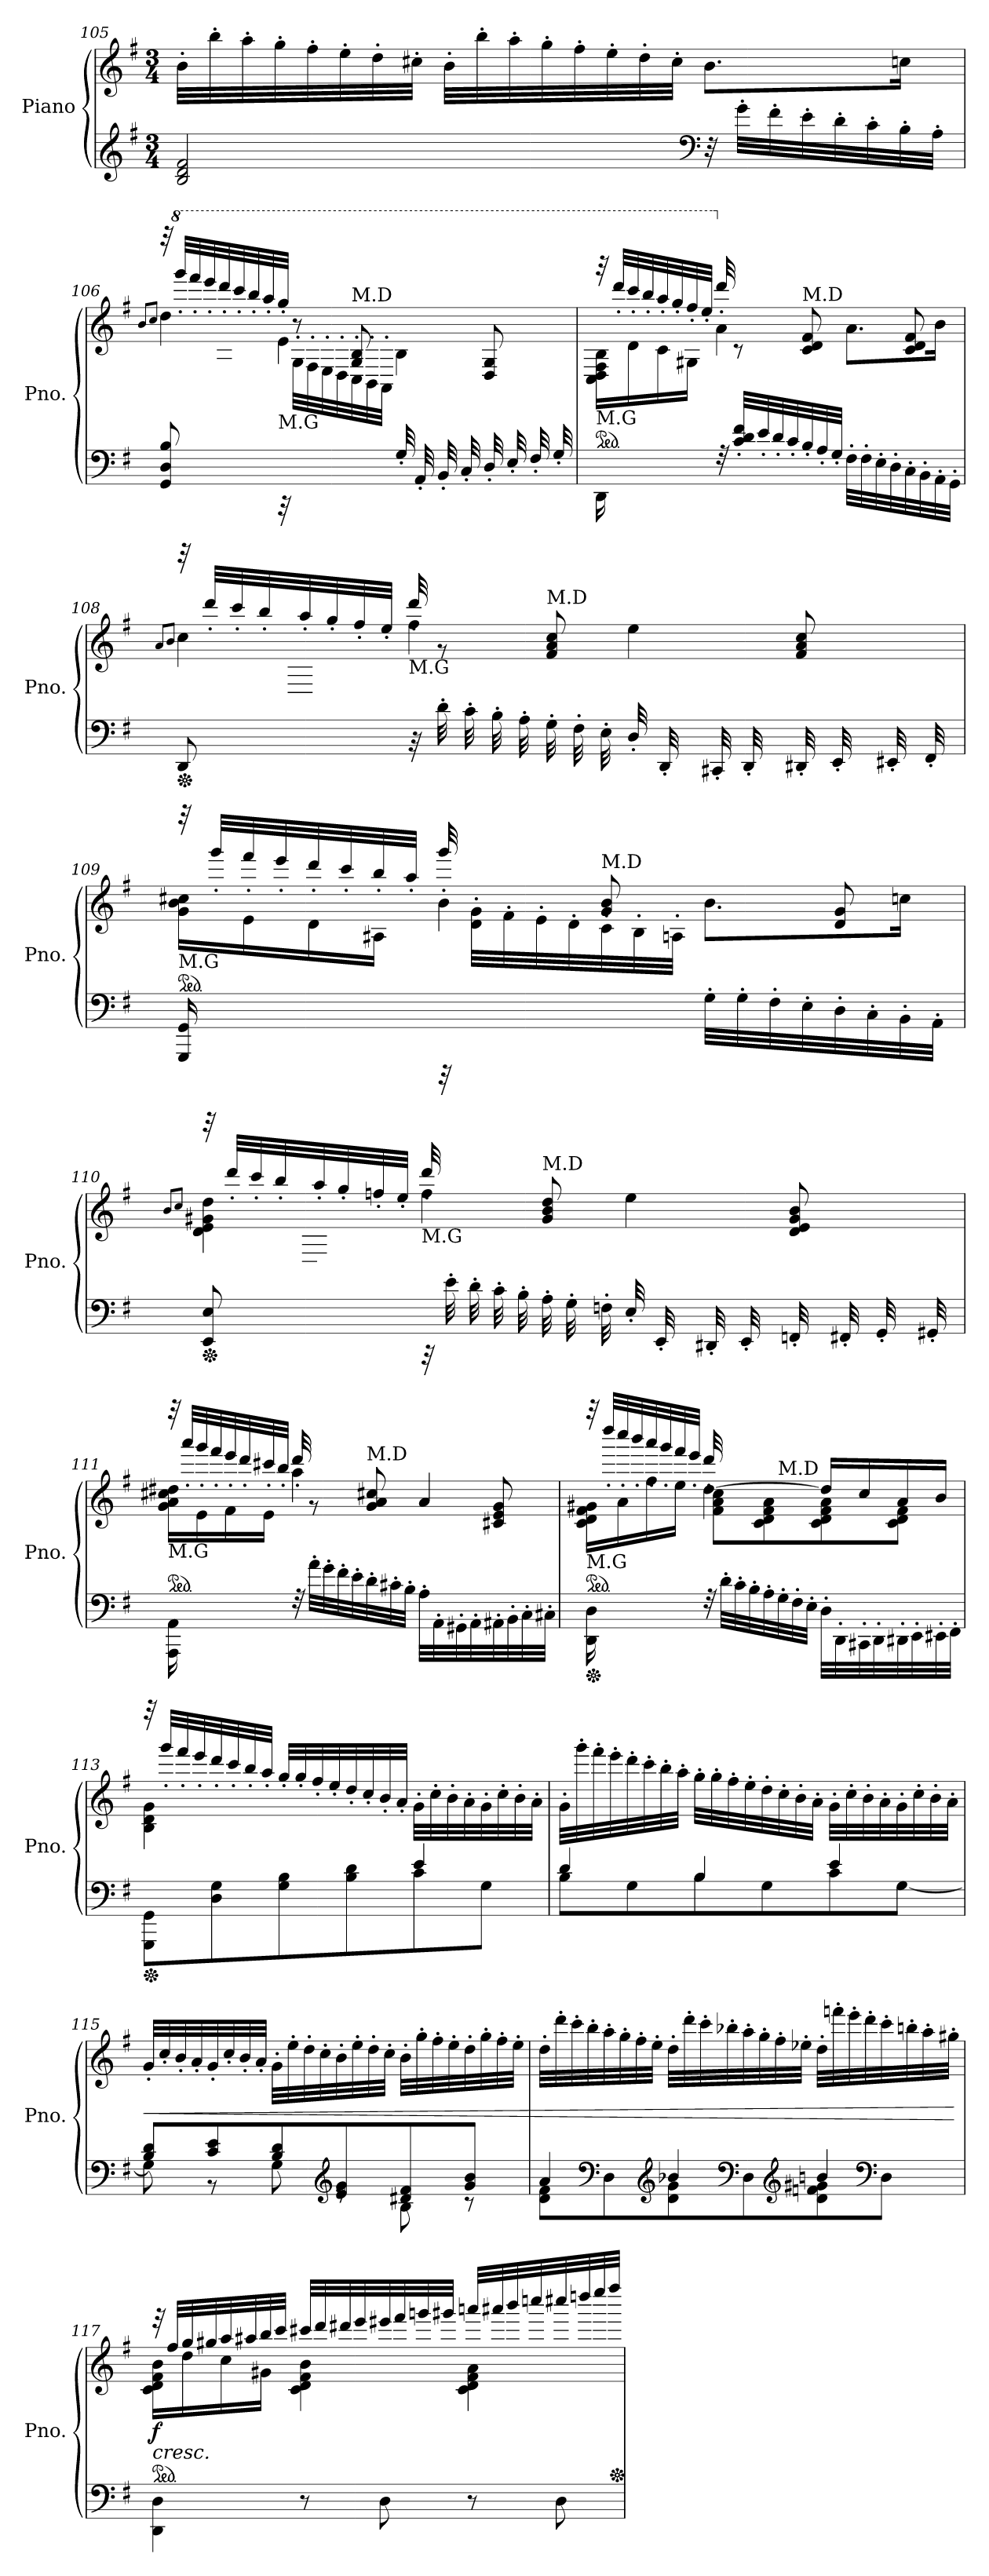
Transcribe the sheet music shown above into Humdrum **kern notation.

**kern	**kern	**dynam
*part1	*part1	*part1
*staff2	*staff1	*staff1/2
*I"Piano	*	*
*I'Pno.	*	*
!!LO:LB:g=z
*clefG2	*clefG2	*
*k[f#]	*k[f#]	*
*M3/4	*M3/4	*
=105	=105	=105
2B/ 2d/ 2f#/	32b'\LLL	.
.	32bb'\	.
.	32aa'\	.
.	32gg'\	.
.	32ff#'\	.
.	32ee'\	.
.	32dd'\	.
.	32cc#X'\JJJ	.
.	32b'\LLL	.
.	32bb'\	.
.	32aa'\	.
.	32gg'\	.
.	32ff#'\	.
.	32ee'\	.
.	32dd'\	.
.	32cc#'\JJJ	.
*clefF4	*	*
*	*MM60	*
32r	8.b\L	.
32g'\LLL	.	.
32f#'\	.	.
32e'\	.	.
32d'\	.	.
32c'\	.	.
32B'\	16ccn\Jk	.
32A'\JJJ	.	.
!!LO:PB:g=z
=106	=106	=106
*	*MM40	*
.	8qb/L	.
.	8qcc/J	.
*	*^	*
*	*	*^	*
8GG/ 8D/ 8B/L	4dd\	32raaaa	8ryy	.
*	*8va	*	*	*
*	*MM80	*	*	*
.	.	32gggg'/LLL	.	.
.	.	32ffff#'/	.	.
.	.	32eeee'/	.	.
8ryy	.	32dddd'/	8g\ 8b\J	.
.	.	32cccc'/	.	.
.	.	32bbb'/	.	.
.	.	32aaa'/	.	.
!	!LO:TX:b:t=M.G	!	!	!
32rAAA	4ee\	32ggg'/JJJ	32ryy	.
8..ryy	.	8r	32g'\LLL	.
.	.	.	32f#'\	.
.	.	.	32e'\	.
.	.	.	32d'\	.
!	!	!LO:TX:a:t=M.D	!	!
.	.	8g/ 8b/	32c'\	.
.	.	.	32B'\	.
.	.	.	32A'\JJJ	.
32G'/LLL	4b\	.	4ryy	.
32AA'/	.	16.ryy	.	.
32BB'/	.	.	.	.
32C'/	.	.	.	.
32D'/	.	8d/ 8g/	.	.
32E'/	.	.	.	.
32F#'/	.	.	.	.
32G'/JJJ	.	.	.	.
!!LO:LB:g=z	!!	!!
=107	=107	=107	=107	=107
*^	*	*	*	*
*	*	*ped	*	*	*
*v	*v	*	*	*	*
*	*MM40	*	*	*
*^	*	*	*	*
!	!	!LO:TX:b:t=M.G	!	!	!
4ryy	16DD\	16ryy	32raaaa	16c\ 16d\ 16f#\ 16b\LL	.
*	*	*8va	*	*	*
*	*	*MM80	*	*	*
.	.	.	32dddd'/LLL	.	.
.	2ryy	16rBByy	32cccc'/	16dd\	.
.	.	.	32bbb'/	.	.
.	.	16rFyy	32aaa'/	16cc\	.
.	.	.	32ggg'/	.	.
.	.	16rFyy	32fff#'/	16g#X\JJ	.
.	.	.	32eee'/JJJ	.	.
*	*	*X8va	*	*	*
32rF	.	4a\	32ddd'/	2ryy	.
32c/' 32d/' 32f#/'LLL	.	.	8r	.	.
32e'/	.	.	.	.	.
32d'/	.	.	.	.	.
32c'/	.	.	.	.	.
!	!	!	!LO:TX:a:t=M.D	!	!
32B'/	.	.	8c/ 8d/ 8f#/	.	.
32A'/	.	.	.	.	.
32G'/JJJ	.	.	.	.	.
32F#'\LLL	.	8.a\L	.	.	.
32F#'\	.	.	16.ryy	.	.
32E'\	8.ryy	.	.	.	.
32D'\	.	.	.	.	.
32C'\	.	.	8c/ 8d/ 8f#/	.	.
32BB'\	.	.	.	.	.
32AA'\	.	16b\Jk	.	.	.
32GG'\JJJ	.	.	.	.	.
*v	*v	*	*	*	*
!!LO:LB:g=z	!!	!!
=108	=108	=108	=108	=108
*	*MM40	*	*	*
.	8qa/L	.	.	.
.	8qb/J	.	.	.
*Xped	*	*	*	*
8DD/L	4cc\	32raaaa	8ryy	.
*	*8va	*	*	*
*	*MM80	*	*	*
.	.	32dddd'/LLL	.	.
.	.	32cccc'/	.	.
.	.	32bbb'/	.	.
8ryy	.	32aaa'/	8c\ 8d\ 8f#\J	.
.	.	32ggg'/	.	.
.	.	32fff#'/	.	.
.	.	32eee'/JJJ	.	.
*	*X8va	*	*	*
!	!LO:TX:b:t=M.G	!	!	!
32rBB	4ff#\	32ddd'/	2ryy	.
32d'\LLL	.	8r	.	.
32c'\	.	.	.	.
32B'\	.	.	.	.
32A'\	.	.	.	.
!	!	!LO:TX:a:t=M.D	!	!
32G'\	.	8f#/ 8a/ 8cc/	.	.
32F#'\	.	.	.	.
32E'\JJJ	.	.	.	.
32D'/LLL	4ee\	.	.	.
32DD'/	.	16.ryy	.	.
32CC#X'/	.	.	.	.
32DD'/	.	.	.	.
32DD#X'/	.	8f#/ 8a/ 8cc/	.	.
32EE'/	.	.	.	.
32EE#X'/	.	.	.	.
32FF#'/JJJ	.	.	.	.
!!LO:LB:g=z	!!	!!
=109	=109	=109	=109	=109
*^	*	*	*	*
*	*	*ped	*	*	*
*v	*v	*	*	*	*
*	*MM40	*	*	*
*^	*	*	*	*
!	!	!LO:TX:b:t=M.G	!	!	!
4ryy	16GGG/ 16GG/	16ryy	32raaaa	16g\ 16b\ 16cc#X\LL	.
*	*	*8va	*	*	*
*	*	*MM80	*	*	*
.	.	.	32gggg'/LLL	.	.
.	2ryy	16rBByy	32ffff#'/	16ee\	.
.	.	.	32eeee'/	.	.
.	.	16rFyy	32dddd'/	16dd\	.
.	.	.	32cccc'/	.	.
.	.	16rFyy	32bbb'/	16a#X\JJ	.
.	.	.	32aaa'/JJJ	.	.
*	*	*X8va	*	*	*
32rBBBB	.	4b\	32ggg'/	32ryy	.
8..ryy	.	.	8ryy	32d\' 32g\'LLL	.
.	.	.	.	32f#'\	.
.	.	.	.	32e'\	.
.	.	.	.	32d'\	.
!	!	!	!LO:TX:a:t=M.D	!	!
.	.	.	8g/ 8b/	32c'\	.
.	.	.	.	32B'\	.
.	.	.	.	32A'\JJJ	.
32G'\LLL	.	8.b\L	.	4ryy	.
32G'\	.	.	16.ryy	.	.
32F#'\	8.ryy	.	.	.	.
32E'\	.	.	.	.	.
32D'\	.	.	8d/ 8g/	.	.
32C'\	.	.	.	.	.
32BB'\	.	16cc\Jk	.	.	.
32AA'\JJJ	.	.	.	.	.
*v	*v	*	*	*	*
!!LO:LB:g=z	!!	!!
=110	=110	=110	=110	=110
*	*MM40	*	*	*
.	8qb/L	.	.	.
.	8qcc/J	.	.	.
*Xped	*	*	*	*
8EE/ 8E/L	4d\ 4e\ 4g#X\ 4dd\	32raaaa	8ryy	.
*	*8va	*	*	*
*	*MM80	*	*	*
.	.	32dddd'/LLL	.	.
.	.	32cccc'/	.	.
.	.	32bbb'/	.	.
8ryy	.	32aaa'/	8d\ 8e\ 8g#X\J	.
.	.	32ggg'/	.	.
.	.	32fffn'/	.	.
.	.	32eee'/JJJ	.	.
*	*X8va	*	*	*
!	!LO:TX:b:t=M.G	!	!	!
32rAAA	4ff\	32ddd'/	2ryy	.
32e'\LLL	.	8ryy	.	.
32d'\	.	.	.	.
32c'\	.	.	.	.
32B'\	.	.	.	.
!	!	!LO:TX:a:t=M.D	!	!
32A'\	.	8g#/ 8b/ 8dd/	.	.
32G'\	.	.	.	.
32Fn'\JJJ	.	.	.	.
32E'/LLL	4ee\	.	.	.
32EE'/	.	16.ryy	.	.
32DD#X'/	.	.	.	.
32EE'/	.	.	.	.
32FFn'/	.	8d/ 8e/ 8g#/ 8b/	.	.
32FF#X'/	.	.	.	.
32GG'/	.	.	.	.
32GG#X'/JJJ	.	.	.	.
!!LO:PB:g=z	!!	!!
=111	=111	=111	=111	=111
*^	*	*	*	*
*	*	*ped	*	*	*
*v	*v	*	*	*	*
*	*MM40	*	*	*
*^	*	*	*	*
!	!	!LO:TX:b:t=M.G	!	!	!
4ryy	16AAA\ 16AA\	16rcccccyy	32raaaa	16g\ 16a\ 16cc#X\ 16dd#X\LL	.
*	*	*8va	*	*	*
*	*	*MM80	*	*	*
.	.	.	32aaaa'/LLL	.	.
.	2ryy	16raaaayy	32gggg'/	16ee\	.
.	.	.	32ffff#'/	.	.
.	.	16reeeeeyy	32eeee'/	16ff#\	.
.	.	.	32dddd'/	.	.
.	.	16reeeeeyy	32cccc#X'/	16ee\JJ	.
.	.	.	32bbb'/JJJ	.	.
*	*	*X8va	*	*	*
32rF	.	4aa\	32ddd'/	2ryy	.
32a'\LLL	.	.	8r	.	.
32g'\	.	.	.	.	.
32f#'\	.	.	.	.	.
32e'\	.	.	.	.	.
!	!	!	!LO:TX:a:t=M.D	!	!
32d'\	.	.	8g/ 8a/ 8cc#X/	.	.
32c#X'\	.	.	.	.	.
32B'\JJJ	.	.	.	.	.
32A'\LLL	.	4a/	.	.	.
32AA'\	.	.	16.ryy	.	.
32GG#X'\	8.ryy	.	.	.	.
32AA'\	.	.	.	.	.
32AA#X'\	.	.	8c#X/ 8e/ 8g/	.	.
32BB'\	.	.	.	.	.
32C'\	.	.	.	.	.
32C#X'\JJJ	.	.	.	.	.
*	*	*v	*v	*v	*
!!LO:LB:g=z
=112	=112	=112	=112
*Xped	*	*	*
*	*	*^	*
*	*	*	*^	*
*	*	*	*	*^	*
*	*	*ped	*	*	*	*
*	*	*v	*v	*v	*v	*
*	*	*MM40	*
*	*	*^	*
*	*	*	*^	*
*	*	*	*	*^	*
!	!	!LO:TX:b:t=M.G	!	!	!	!
*	*	*	*	*	*^	*
4ryy	16DD\ 16D\	16ryy	32raaaa	4ryy	16c\ 16d\ 16f#\ 16g#X\LL	4ryy	.
*	*	*MM80	*	*	*	*	*
.	.	.	32dddd'/LLL	.	.	.	.
.	2ryy	16rBByy	32cccc'/	.	16a\	.	.
.	.	.	32bbb'/	.	.	.	.
.	.	16rFyy	32aaa'/	.	16ff#\	.	.
.	.	.	32ggg'/	.	.	.	.
*	*	*X8va	*	*	*	*	*
.	.	16rFyy	32fff#'/	.	16ee\JJ	.	.
.	.	.	32eee'/JJJ	.	.	.	.
32rF	.	[4dd\	32ddd'/	8f#\ 8a\ 8cc\L	2ryy	8ryy	.
32d'\LLL	.	.	4...ryy	.	.	.	.
32c'\	.	.	.	.	.	.	.
32B'\	.	.	.	.	.	.	.
32A'\	.	.	.	8c\ 8d\ 8f#\ 8a\	.	32ryy	.
!	!	!	!	!	!	!LO:TX:a:t=M.D	!
32G'\	.	.	.	.	.	4ryy	.
32F#'\	.	.	.	.	.	.	.
32E'\JJJ	.	.	.	.	.	.	.
32D'\LLL	.	16dd/LL]	.	8c\ 8d\ 8f#\ 8a\	.	.	.
32DD'\	.	.	.	.	.	.	.
32CC#X'\	8.ryy	16cc/	.	.	.	.	.
32DD'\	.	.	.	.	.	.	.
32DD#X'\	.	16a/	.	8c\ 8d\ 8f#\J	.	.	.
32EE'\	.	.	.	.	.	16.ryy	.
32EE#X'\	.	16b/JJ	.	.	.	.	.
32FF#'\JJJ	.	.	.	.	.	.	.
*	*	*v	*v	*v	*v	*v	*
!!LO:LB:g=z
=113	=113	=113	=113
*Xped	*	*	*
*	*	*MM40	*
*	*	*^	*
8GGG\ 8GG\L	2ryy	4B\ 4d\ 4g\	32raaaa	.
*	*	*MM80	*	*
.	.	.	32ggg'/LLL	.
.	.	.	32fff#'/	.
.	.	.	32eee'/	.
8D\ 8G\	.	.	32ddd'/	.
.	.	.	32ccc'/	.
.	.	.	32bb'/	.
.	.	.	32aa'/JJJ	.
8G\ 8B\	.	32gg'/LLL	2ryy	.
.	.	32gg'/	.	.
.	.	32ff#'/	.	.
.	.	32ee'/	.	.
8B\ 8d\	.	32dd'/	.	.
.	.	32cc'/	.	.
.	.	32b'/	.	.
.	.	32a'/JJJ	.	.
8c\	4e/	32g'\LLL	.	.
.	.	32cc'\	.	.
.	.	32b'\	.	.
.	.	32a'\	.	.
8G\J	.	32g'\	.	.
.	.	32cc'\	.	.
.	.	32b'\	.	.
.	.	32a'\JJJ	.	.
*	*	*v	*v	*
!!LO:LB:g=z
=114	=114	=114	=114
*	*	*MM40	*
4d/	8B\L	32g'\LLL	.
*	*	*MM80	*
.	.	32ggg'\	.
.	.	32fff#'\	.
.	.	32eee'\	.
.	8G\	32ddd'\	.
.	.	32ccc'\	.
.	.	32bb'\	.
.	.	32aa'\JJJ	.
4B/	8B\	32gg'\LLL	.
.	.	32gg'\	.
.	.	32ff#'\	.
.	.	32ee'\	.
.	8G\	32dd'\	.
.	.	32cc'\	.
.	.	32b'\	.
.	.	32a'\JJJ	.
4e/	8c\	32g'\LLL	.
.	.	32cc'\	.
.	.	32b'\	.
.	.	32a'\	.
.	[8G\J	32g'\	.
.	.	32cc'\	.
.	.	32b'\	.
.	.	32a'\JJJ	.
=115	=115	=115	=115
!	!	!	!LO:HP:b
8B/ 8d/L	8G\]	32g'/LLL	<
.	.	32cc'/	.
.	.	32b'/	.
.	.	32a'/	.
8c/ 8e/	8r	32g'/	.
.	.	32cc'/	.
.	.	32b'/	.
.	.	32a'/JJJ	.
8B/ 8d/	8G\	32g'\LLL	.
.	.	32ee'\	.
.	.	32dd'\	.
.	.	32cc'\	.
*clefG2	*	*	*
8e/ 8g/	8re	32b'\	.
.	.	32ee'\	.
.	.	32dd'\	.
.	.	32cc'\JJJ	.
8d#X/ 8f#/	8B\	32b'\LLL	.
.	.	32gg'\	.
.	.	32ff#'\	.
.	.	32ee'\	.
8g/ 8b/J	8rc	32dd'\	.
.	.	32gg'\	.
.	.	32ff#'\	.
.	.	32ee'\JJJ	.
!!LO:LB:g=z
=116	=116	=116	=116
4a/	8d\ 8f#\L	32dd'\LLL	.
.	.	32ddd'\	.
.	.	32ccc'\	.
.	.	32bb'\	.
*clefF4	*	*	*
.	8D\	32aa'\	.
.	.	32gg'\	.
.	.	32ff#'\	.
.	.	32ee'\JJJ	.
*clefG2	*	*	*
4b-X/	8d\ 8g\	32dd'\LLL	.
.	.	32ddd'\	.
.	.	32ccc'\	.
.	.	32bb-X'\	.
*clefF4	*	*	*
.	8D\	32aa'\	.
.	.	32gg'\	.
.	.	32ff#'\	.
.	.	32ee-X'\JJJ	.
*clefG2	*	*	*
4bn/	8d\ 8fn\ 8g#X\	32dd'\LLL	.
.	.	32fffn'\	.
.	.	32eee'\	.
.	.	32ddd'\	.
*clefF4	*	*	*
.	8D\J	32ccc'\	.
.	.	32bbn'\	.
.	.	32aa'\	.
.	.	32gg#X'\JJJ	.
*v	*v	*	*
.	.	[
!!LO:PB:g=z
=117	=117	=117
*	*^	*
*	*ped	*	*
!	!LO:TX:b:i:t=cresc.	!	!
!	!	!	!LO:DY:b
4DD\ 4D\	32reee	16c\ 16d\ 16f#\ 16b\LL	f
.	32ff#/LLL	.	.
.	32gg/	16dd\	.
.	32gg#X/	.	.
.	32aa/	16cc\	.
.	32aa#X/	.	.
.	32bb/	16g#X\JJ	.
.	32ccc/JJJ	.	.
8r	32ccc#X/LLL	4c\ 4d\ 4f#\ 4b\	.
.	32ddd/	.	.
.	32ddd#X/	.	.
.	32eee/	.	.
8D\	32eee#X/	.	.
.	32fff#/	.	.
.	32gggn/	.	.
.	32ggg#X/JJJ	.	.
*	*MM70	*	*
8r	32aaan/LLL	4c\ 4d\ 4f#\ 4a\	.
.	32aaa#X/	.	.
.	32bbb/	.	.
.	32ccccn/	.	.
*	*MM60	*	*
8D\	32cccc#X/	.	.
.	32ddddn/	.	.
.	32eeee/	.	.
.	32ffff#/JJJ	.	.
*	*v	*v	*
*	*Xped	*
=	=	=
*-	*-	*-
